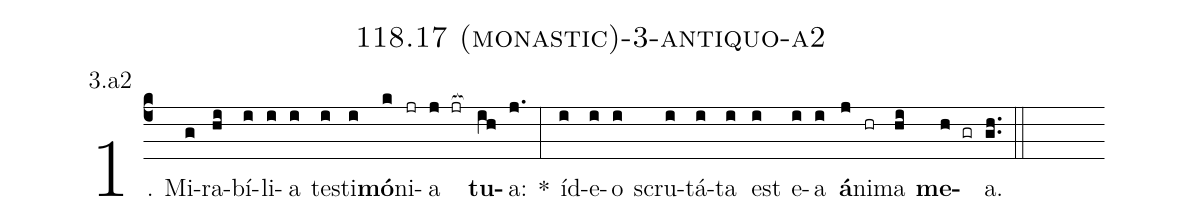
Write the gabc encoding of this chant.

name: 118.17 (monastic)-3-antiquo-a2;
annotation: 3.a2;
%%
(c4)1. Mi(g)ra(hi)bí(i)li(i)a(i) tes(i)ti(i)<b>mó</b>(k)ni(jr)a(j jr[ocb:1{]) <b>tu</b>(ih[ocb:0}])a:(j.) *(:) íd(i)e(i)o(i) scru(i)tá(i)ta(i) est(i) e(i)a(i) <b>á</b>(j)ni(hr)ma(hi) <b>me</b>(h gr)a.(gh..) (::)
